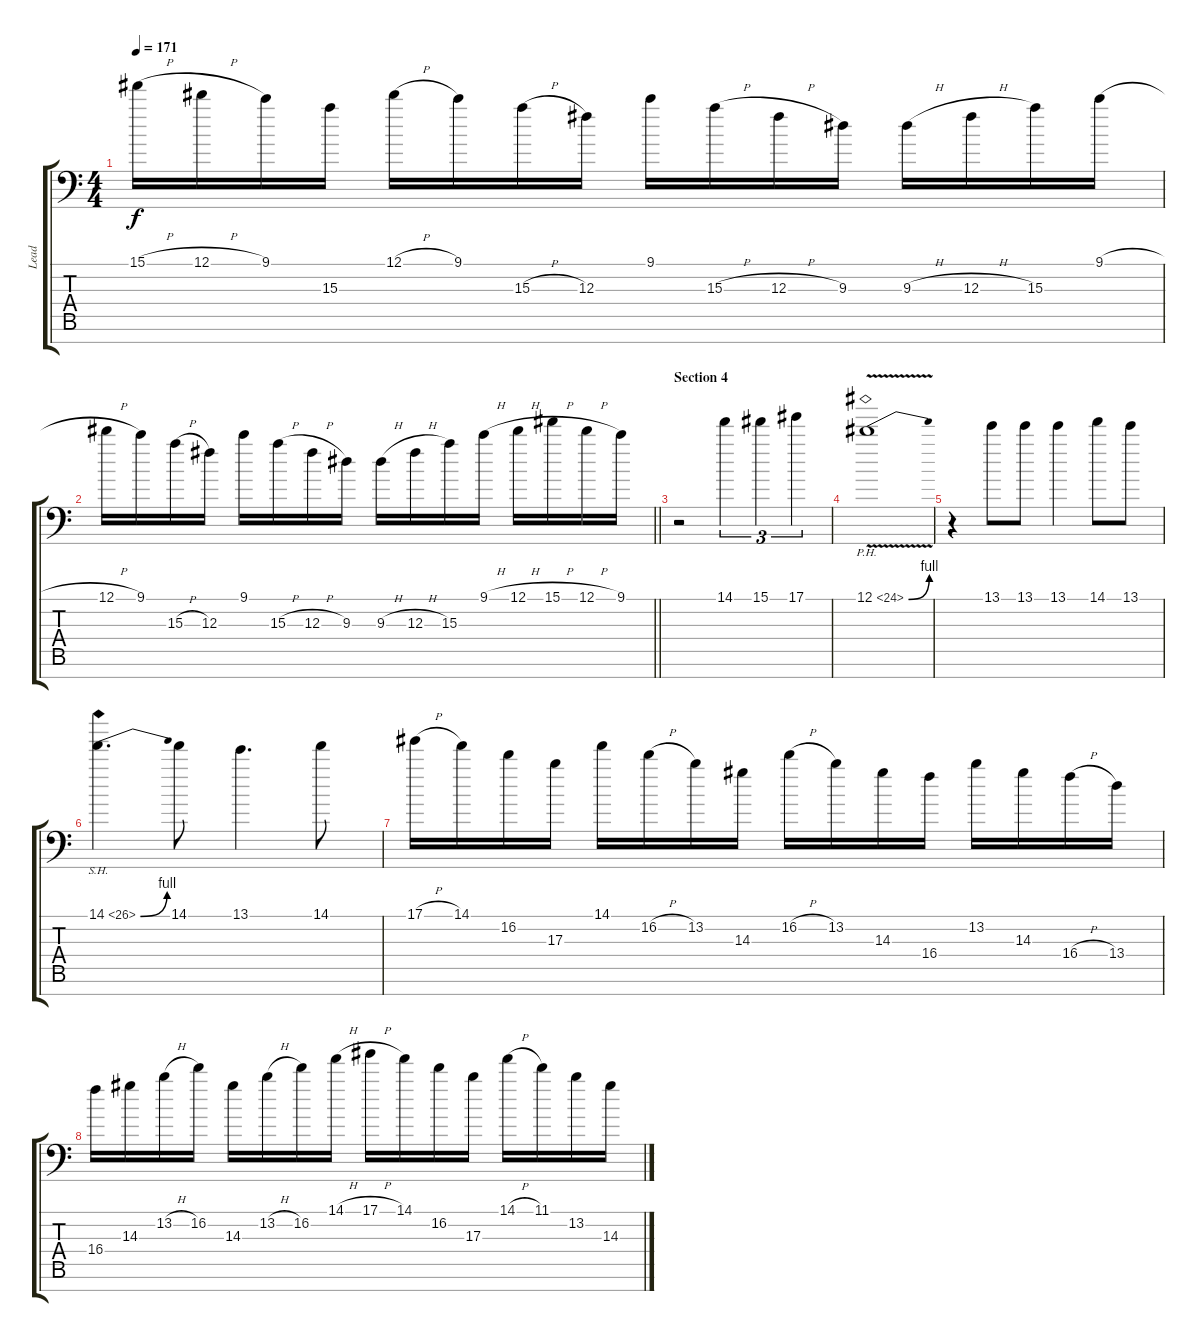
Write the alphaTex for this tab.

\track ("Lead" "Lead") {instrument distortionguitar}
\staff {score tabs}
\tuning (Eb4 Bb3 Gb3 Db3 Ab2 Eb2 Bb1) {hide}
\ts (4 4)
\tempo 171
\clef f4
\ks c
15.1{h}.16{dy f} 12.1{h}.16 9.1.16 15.3.16 12.1{h}.16 9.1.16 15.3{h}.16 12.3.16 9.1.16 15.3{h}.16 12.3{h}.16 9.3.16 9.3{h}.16 12.3{h}.16 15.3.16 9.1{h}.16 |
\barLineRight lightlight
12.1{h}.16 9.1.16 15.3{h}.16 12.3.16 9.1.16 15.3{h}.16 12.3{h}.16 9.3.16 9.3{h}.16 12.3{h}.16 15.3.16 9.1{h}.16 12.1{h}.16 15.1{h}.16 12.1{h}.16 9.1.16 |
\section ("" "Section 4")
r.2 14.1.4{tu (3 2)} 15.1.4{tu (3 2)} 17.1.4{tu (3 2)} |
12.1{be (bend 0 0 60 4) ph 12 v}.1 |
r.4 13.1.8 13.1.8 13.1.4 14.1.8 13.1.8 |
14.1{be (bend 0 0 60 4) sh 12}.4{d} 14.1.8 13.1.4{d} 14.1.8 |
17.1{h}.16 14.1.16 16.2.16 17.3.16 14.1.16 16.2{h}.16 13.2.16 14.3.16 16.2{h}.16 13.2.16 14.3.16 16.4.16 13.2.16 14.3.16 16.4{h}.16 13.4.16 |
16.4.16 14.3.16 13.2{h}.16 16.2.16 14.3.16 13.2{h}.16 16.2.16 14.1{h}.16 17.1{h}.16 14.1.16 16.2.16 17.3.16 14.1{h}.16 11.1.16 13.2.16 14.3.16
